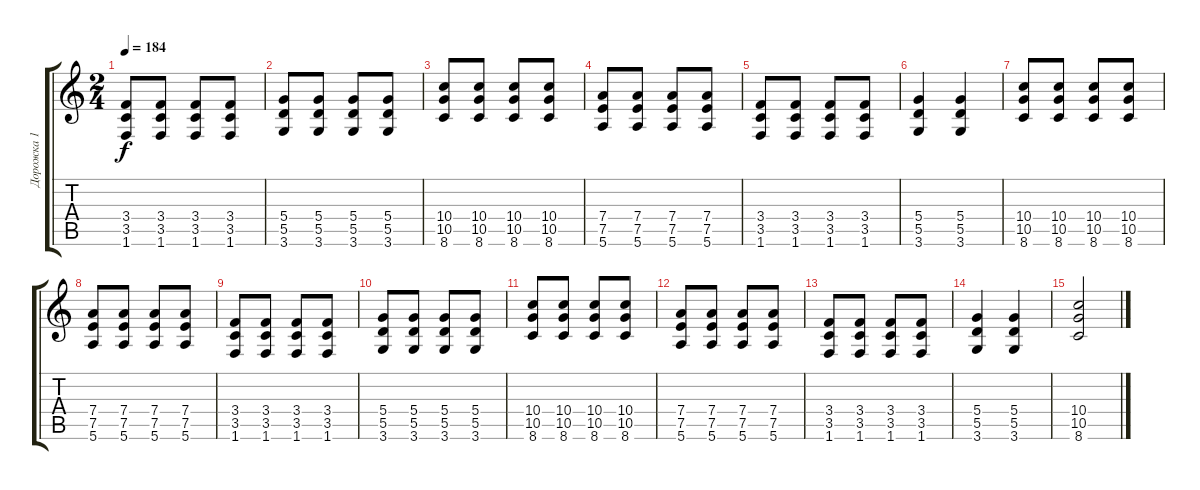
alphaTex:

\track ("Дорожка 1" "Дорожка 1") {instrument distortionguitar}
\staff {score tabs}
\tuning (E4 B3 G3 D3 A2 E2) {hide}
\ts (2 4)
\tempo 184
\clef g2
\ks c
(3.4 3.5 1.6).8{dy f} (3.4 3.5 1.6).8 (3.4 3.5 1.6).8 (3.4 3.5 1.6).8 |
(5.4 5.5 3.6).8 (5.4 5.5 3.6).8 (5.4 5.5 3.6).8 (5.4 5.5 3.6).8 |
(10.4 10.5 8.6).8{volume 10 instrument distortionguitar} (10.4 10.5 8.6).8 (10.4 10.5 8.6).8 (10.4 10.5 8.6).8 |
(7.4 7.5 5.6).8 (7.4 7.5 5.6).8 (7.4 7.5 5.6).8 (7.4 7.5 5.6).8 |
(3.4 3.5 1.6).8 (3.4 3.5 1.6).8 (3.4 3.5 1.6).8 (3.4 3.5 1.6).8 |
(5.4 5.5 3.6).4 (5.4 5.5 3.6).4 |
(10.4 10.5 8.6).8{volume 10 instrument distortionguitar} (10.4 10.5 8.6).8 (10.4 10.5 8.6).8 (10.4 10.5 8.6).8 |
(7.4 7.5 5.6).8 (7.4 7.5 5.6).8 (7.4 7.5 5.6).8 (7.4 7.5 5.6).8 |
(3.4 3.5 1.6).8 (3.4 3.5 1.6).8 (3.4 3.5 1.6).8 (3.4 3.5 1.6).8 |
(5.4 5.5 3.6).8 (5.4 5.5 3.6).8 (5.4 5.5 3.6).8 (5.4 5.5 3.6).8 |
(10.4 10.5 8.6).8{volume 10 instrument distortionguitar} (10.4 10.5 8.6).8 (10.4 10.5 8.6).8 (10.4 10.5 8.6).8 |
(7.4 7.5 5.6).8 (7.4 7.5 5.6).8 (7.4 7.5 5.6).8 (7.4 7.5 5.6).8 |
(3.4 3.5 1.6).8 (3.4 3.5 1.6).8 (3.4 3.5 1.6).8 (3.4 3.5 1.6).8 |
(5.4 5.5 3.6).4 (5.4 5.5 3.6).4 |
(10.4 10.5 8.6).2{volume 13}
